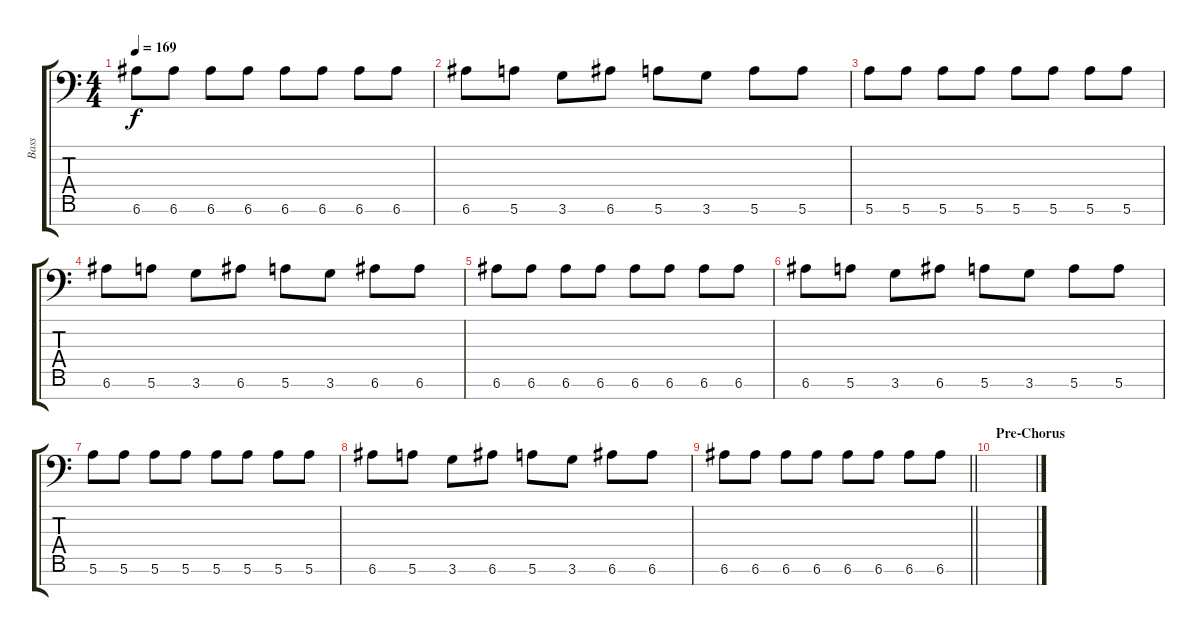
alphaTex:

\track ("Bass" "Bass") {instrument electricbasspick}
\staff {score tabs}
\tuning (E4 B3 G3 D3 A2 E2 A1) {hide}
\ts (4 4)
\tempo 169
\clef f4
\ks c
6.6.8{dy f} 6.6.8 6.6.8 6.6.8 6.6.8 6.6.8 6.6.8 6.6.8 |
6.6.8 5.6.8 3.6.8 6.6.8 5.6.8 3.6.8 5.6.8 5.6.8 |
5.6.8 5.6.8 5.6.8 5.6.8 5.6.8 5.6.8 5.6.8 5.6.8 |
6.6.8 5.6.8 3.6.8 6.6.8 5.6.8 3.6.8 6.6.8 6.6.8 |
6.6.8 6.6.8 6.6.8 6.6.8 6.6.8 6.6.8 6.6.8 6.6.8 |
6.6.8 5.6.8 3.6.8 6.6.8 5.6.8 3.6.8 5.6.8 5.6.8 |
5.6.8 5.6.8 5.6.8 5.6.8 5.6.8 5.6.8 5.6.8 5.6.8 |
6.6.8 5.6.8 3.6.8 6.6.8 5.6.8 3.6.8 6.6.8 6.6.8 |
\barLineRight lightlight
6.6.8 6.6.8 6.6.8 6.6.8 6.6.8 6.6.8 6.6.8 6.6.8 |
\section ("" "Pre-Chorus")
